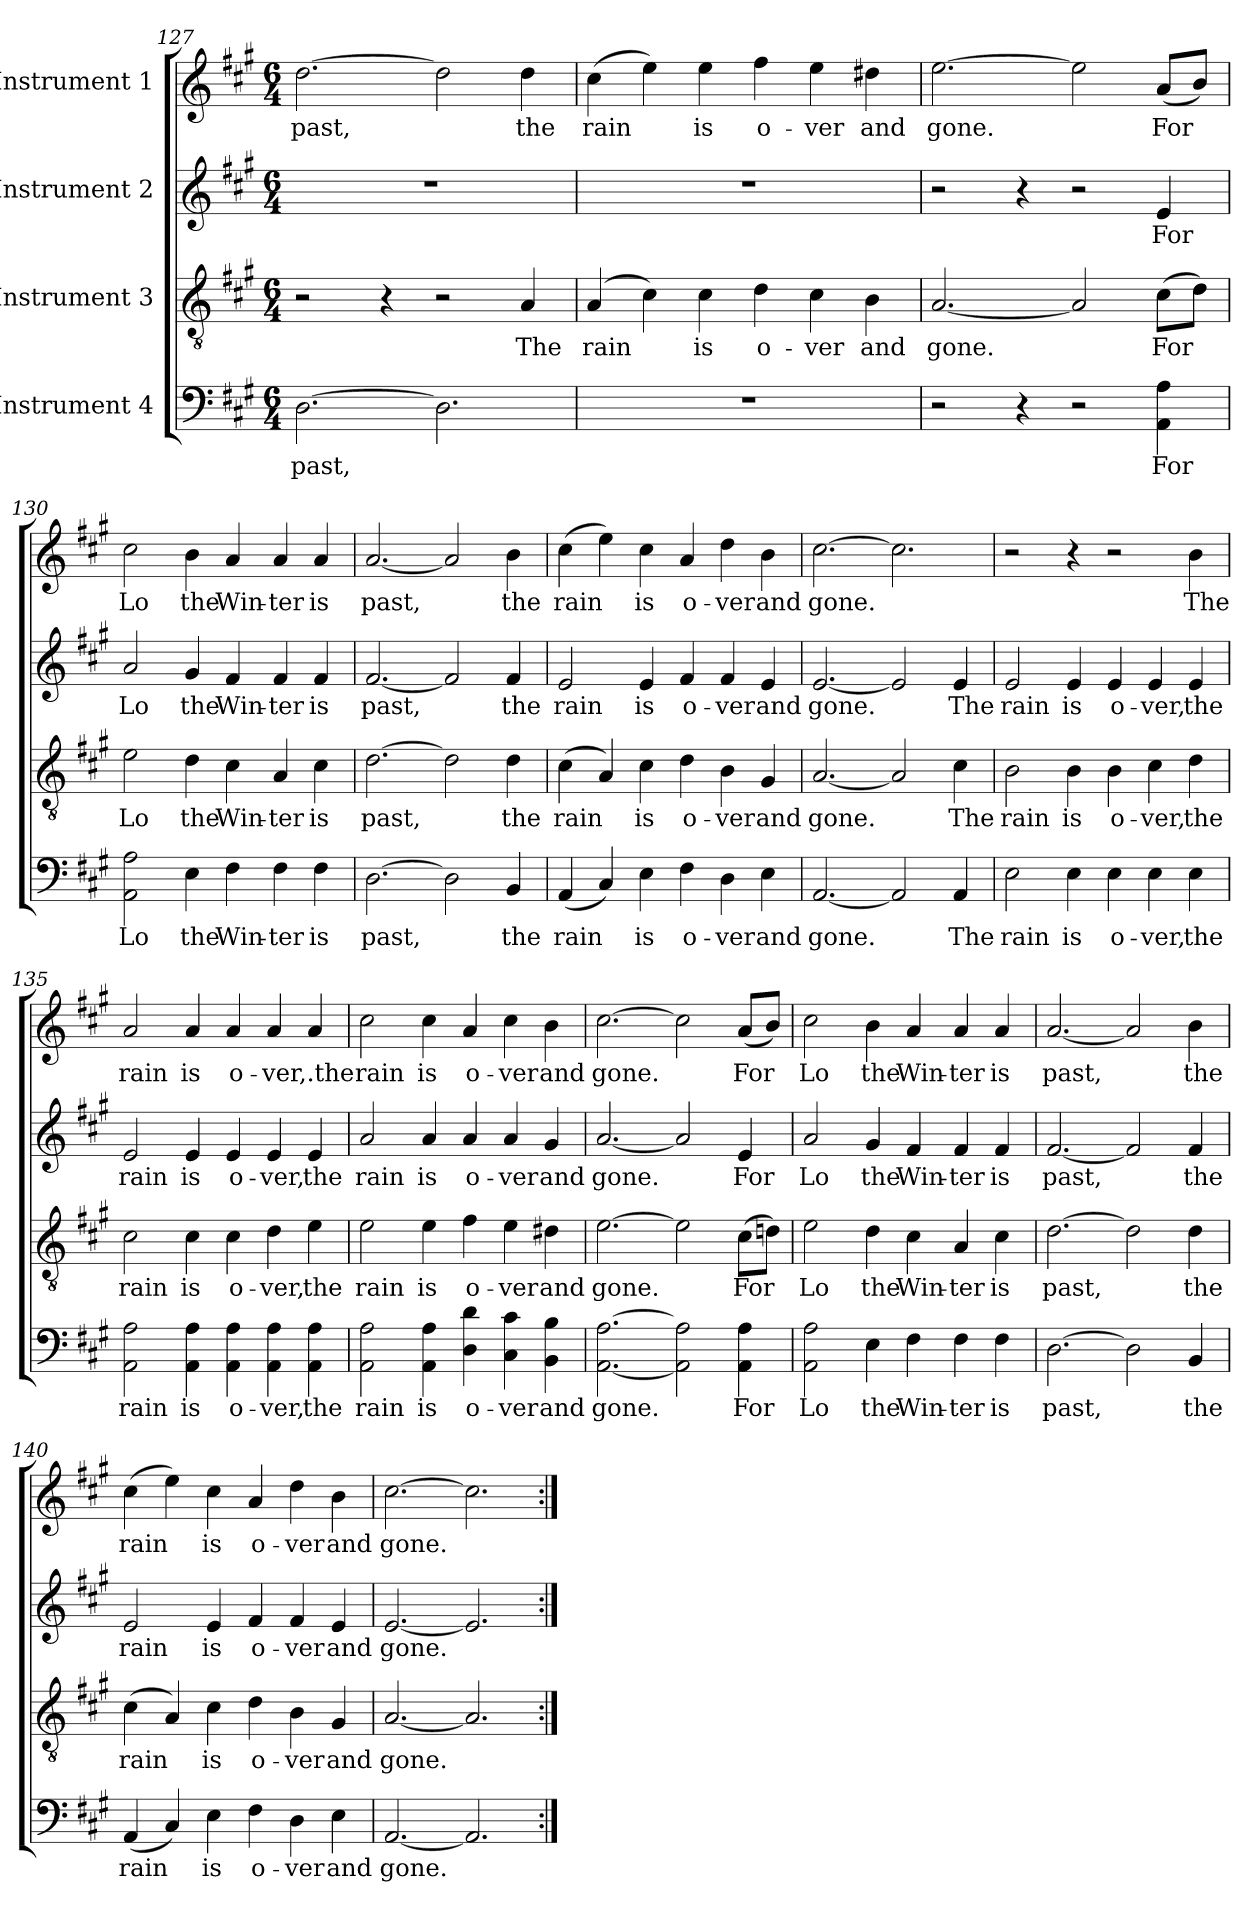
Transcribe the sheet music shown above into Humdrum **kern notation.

**kern	**text	**kern	**text	**kern	**text	**kern	**text
*part4	*part4	*part3	*part3	*part2	*part2	*part1	*part1
*staff4	*staff4	*staff3	*staff3	*staff2	*staff2	*staff1	*staff1
*I"Instrument 4	*	*I"Instrument 3	*	*I"Instrument 2	*	*I"Instrument 1	*
*clefF4	*	*clefGv2	*	*clefG2	*	*clefG2	*
*k[f#c#g#]	*	*k[f#c#g#]	*	*k[f#c#g#]	*	*k[f#c#g#]	*
*A:	*	*A:	*	*A:	*	*A:	*
*M6/4	*	*M6/4	*	*M6/4	*	*M6/4	*
=127	=127	=127	=127	=127	=127	=127	=127
!	!LO:LY:b	!	!	!LO:N:vis=1	!	!	!LO:LY:b
[>2.D\	past,	2r	.	1.r	.	[>2.dd\	past,
.	.	4r	.	.	.	.	.
2.D\]	.	2r	.	.	.	2dd\]	.
!	!	!	!LO:LY:b:cj	!	!	!	!LO:LY:b:cj
.	.	4A/	The	.	.	4dd\	the
=128	=128	=128	=128	=128	=128	=128	=128
!LO:N:vis=1	!	!	!LO:LY:b	!LO:N:vis=1	!	!	!LO:LY:b
1.r	.	(>4A/	rain	1.r	.	(>4cc#\	rain
.	.	4c#\)	.	.	.	4ee\)	.
!	!	!	!LO:LY:b:cj	!	!	!	!LO:LY:b:cj
.	.	4c#\	is	.	.	4ee\	is
!	!	!	!LO:LY:b	!	!	!	!LO:LY:b
.	.	4d\	o-	.	.	4ff#\	o-
!	!	!	!LO:LY:b:cj	!	!	!	!LO:LY:b:cj
.	.	4c#\	-ver	.	.	4ee\	-ver
!	!	!	!LO:LY:b:cj	!	!	!	!LO:LY:b:cj
.	.	4B\	and	.	.	4dd#X\	and
=129	=129	=129	=129	=129	=129	=129	=129
!	!	!	!LO:LY:b	!	!	!	!LO:LY:b
2r	.	[<2.A/	gone.	2r	.	[>2.ee\	gone.
4r	.	.	.	4r	.	.	.
2r	.	2A/]	.	2r	.	2ee\]	.
!	!LO:LY:b:cj	!	!LO:LY:b	!	!LO:LY:b:cj	!	!LO:LY:b
4A\ 4AA\	For	(>8c#\L	For	4e/	For	(<8a/L	For
.	.	8d\J)	.	.	.	8b/J)	.
=130	=130	=130	=130	=130	=130	=130	=130
!	!LO:LY:b:cj	!	!LO:LY:b:cj	!	!LO:LY:b:cj	!	!LO:LY:b:cj
2A\ 2AA\	Lo	2e\	Lo	2a/	Lo	2cc#\	Lo
!	!LO:LY:b:cj	!	!LO:LY:b:cj	!	!LO:LY:b:cj	!	!LO:LY:b:cj
4E\	the	4d\	the	4g#/	the	4b\	the
!	!LO:LY:b:cj	!	!LO:LY:b:cj	!	!LO:LY:b:cj	!	!LO:LY:b:cj
4F#\	Win-	4c#\	Win-	4f#/	Win-	4a/	Win-
!	!LO:LY:b:rj	!	!LO:LY:b:rj	!	!LO:LY:b:rj	!	!LO:LY:b:rj
4F#\	-ter	4A/	-ter	4f#/	-ter	4a/	-ter
!	!LO:LY:b:cj	!	!LO:LY:b:cj	!	!LO:LY:b:cj	!	!LO:LY:b:cj
4F#\	is	4c#\	is	4f#/	is	4a/	is
=131	=131	=131	=131	=131	=131	=131	=131
!	!LO:LY:b	!	!LO:LY:b	!	!LO:LY:b	!	!LO:LY:b
[>2.D\	past,	[>2.d\	past,	[<2.f#/	past,	[<2.a/	past,
2D\]	.	2d\]	.	2f#/]	.	2a/]	.
!	!LO:LY:b:cj	!	!LO:LY:b:cj	!	!LO:LY:b:cj	!	!LO:LY:b:cj
4BB/	the	4d\	the	4f#/	the	4b\	the
!!LO:LB:g=z
=132	=132	=132	=132	=132	=132	=132	=132
!	!LO:LY:b	!	!LO:LY:b	!	!LO:LY:b:cj	!	!LO:LY:b
(<4AA/	rain	(>4c#\	rain	2e/	rain	(>4cc#\	rain
4C#/)	.	4A/)	.	.	.	4ee\)	.
!	!LO:LY:b:cj	!	!LO:LY:b:cj	!	!LO:LY:b:cj	!	!LO:LY:b:cj
4E\	is	4c#\	is	4e/	is	4cc#\	is
!	!LO:LY:b:cj	!	!LO:LY:b:cj	!	!LO:LY:b:cj	!	!LO:LY:b:cj
4F#\	o-	4d\	o-	4f#/	o-	4a/	o-
!	!LO:LY:b:cj	!	!LO:LY:b:cj	!	!LO:LY:b:cj	!	!LO:LY:b:cj
4D\	-ver	4B\	-ver	4f#/	-ver	4dd\	-ver
!	!LO:LY:b:cj	!	!LO:LY:b:cj	!	!LO:LY:b:cj	!	!LO:LY:b:cj
4E\	and	4G#/	and	4e/	and	4b\	and
=133	=133	=133	=133	=133	=133	=133	=133
!	!LO:LY:b	!	!LO:LY:b	!	!LO:LY:b	!	!LO:LY:b
[<2.AA/	gone.	[<2.A/	gone.	[<2.e/	gone.	[>2.cc#\	gone.
2AA/]	.	2A/]	.	2e/]	.	2.cc#\]	.
!	!LO:LY:b:cj	!	!LO:LY:b:cj	!	!LO:LY:b:cj	!	!
4AA/	The	4c#\	The	4e/	The	.	.
=134	=134	=134	=134	=134	=134	=134	=134
!	!LO:LY:b:cj	!	!LO:LY:b:cj	!	!LO:LY:b:cj	!	!
2E\	rain	2B\	rain	2e/	rain	2r	.
!	!LO:LY:b:cj	!	!LO:LY:b:cj	!	!LO:LY:b:cj	!	!
4E\	is	4B\	is	4e/	is	4r	.
!	!LO:LY:b:cj	!	!LO:LY:b:cj	!	!LO:LY:b:cj	!	!
4E\	o-	4B\	o-	4e/	o-	2r	.
!	!LO:LY:b:cj	!	!LO:LY:b:cj	!	!LO:LY:b:cj	!	!
4E\	-ver,	4c#\	-ver,	4e/	-ver,	.	.
!	!LO:LY:b:cj	!	!LO:LY:b:cj	!	!LO:LY:b:cj	!	!LO:LY:b:cj
4E\	the	4d\	the	4e/	the	4b\	The
=135	=135	=135	=135	=135	=135	=135	=135
!	!LO:LY:b:cj	!	!LO:LY:b:cj	!	!LO:LY:b:cj	!	!LO:LY:b:cj
2A\ 2AA\	rain	2c#\	rain	2e/	rain	2a/	rain
!	!LO:LY:b:cj	!	!LO:LY:b:cj	!	!LO:LY:b:cj	!	!LO:LY:b:cj
4A\ 4AA\	is	4c#\	is	4e/	is	4a/	is
!	!LO:LY:b:cj	!	!LO:LY:b:cj	!	!LO:LY:b:cj	!	!LO:LY:b:cj
4A\ 4AA\	o-	4c#\	o-	4e/	o-	4a/	o-
!	!LO:LY:b:cj	!	!LO:LY:b:cj	!	!LO:LY:b:cj	!	!LO:LY:b
4A\ 4AA\	-ver,	4d\	-ver,	4e/	-ver,	4a/	-ver,.the
!	!LO:LY:b:cj	!	!LO:LY:b:cj	!	!LO:LY:b:cj	!	!
4A\ 4AA\	the	4e\	the	4e/	the	4a/	.
=136	=136	=136	=136	=136	=136	=136	=136
!	!LO:LY:b:cj	!	!LO:LY:b:cj	!	!LO:LY:b:cj	!	!LO:LY:b:cj
2A\ 2AA\	rain	2e\	rain	2a/	rain	2cc#\	rain
!	!LO:LY:b:cj	!	!LO:LY:b:cj	!	!LO:LY:b:cj	!	!LO:LY:b:cj
4A\ 4AA\	is	4e\	is	4a/	is	4cc#\	is
!	!LO:LY:b:cj	!	!LO:LY:b:cj	!	!LO:LY:b:cj	!	!LO:LY:b:cj
4d\ 4D\	o-	4f#\	o-	4a/	o-	4a/	o-
!	!LO:LY:b:cj	!	!LO:LY:b:cj	!	!LO:LY:b:cj	!	!LO:LY:b:cj
4c#\ 4C#\	-ver	4e\	-ver	4a/	-ver	4cc#\	-ver
!	!LO:LY:b:cj	!	!LO:LY:b:cj	!	!LO:LY:b:cj	!	!LO:LY:b:cj
4B\ 4BB\	and	4d#X\	and	4g#/	and	4b\	and
!!LO:LB:g=z
=137	=137	=137	=137	=137	=137	=137	=137
!	!LO:LY:b	!	!LO:LY:b	!	!LO:LY:b	!	!LO:LY:b
[>2.A\ [<2.AA\	gone.	[>2.e\	gone.	[<2.a/	gone.	[>2.cc#\	gone.
2A\] 2AA\]	.	2e\]	.	2a/]	.	2cc#\]	.
!	!LO:LY:b:cj	!	!LO:LY:b	!	!LO:LY:b:cj	!	!LO:LY:b
4A\ 4AA\	For	(>8c#\L	For	4e/	For	(<8a/L	For
.	.	8dn\J)	.	.	.	8b/J)	.
=138	=138	=138	=138	=138	=138	=138	=138
!	!LO:LY:b:cj	!	!LO:LY:b:cj	!	!LO:LY:b:cj	!	!LO:LY:b:cj
2A\ 2AA\	Lo	2e\	Lo	2a/	Lo	2cc#\	Lo
!	!LO:LY:b:cj	!	!LO:LY:b:cj	!	!LO:LY:b:cj	!	!LO:LY:b:cj
4E\	the	4d\	the	4g#/	the	4b\	the
!	!LO:LY:b	!	!LO:LY:b	!	!LO:LY:b	!	!LO:LY:b
4F#\	Win-	4c#\	Win-	4f#/	Win-	4a/	Win-
!	!LO:LY:b:rj	!	!LO:LY:b:rj	!	!LO:LY:b:rj	!	!LO:LY:b:rj
4F#\	-ter	4A/	-ter	4f#/	-ter	4a/	-ter
!	!LO:LY:b:cj	!	!LO:LY:b:cj	!	!LO:LY:b:cj	!	!LO:LY:b:cj
4F#\	is	4c#\	is	4f#/	is	4a/	is
=139	=139	=139	=139	=139	=139	=139	=139
!	!LO:LY:b	!	!LO:LY:b	!	!LO:LY:b	!	!LO:LY:b
[>2.D\	past,	[>2.d\	past,	[<2.f#/	past,	[<2.a/	past,
2D\]	.	2d\]	.	2f#/]	.	2a/]	.
!	!LO:LY:b:cj	!	!LO:LY:b:cj	!	!LO:LY:b:cj	!	!LO:LY:b:cj
4BB/	the	4d\	the	4f#/	the	4b\	the
=140	=140	=140	=140	=140	=140	=140	=140
!	!LO:LY:b	!	!LO:LY:b	!	!LO:LY:b:cj	!	!LO:LY:b
(<4AA/	rain	(>4c#\	rain	2e/	rain	(>4cc#\	rain
4C#/)	.	4A/)	.	.	.	4ee\)	.
!	!LO:LY:b:cj	!	!LO:LY:b:cj	!	!LO:LY:b:cj	!	!LO:LY:b:cj
4E\	is	4c#\	is	4e/	is	4cc#\	is
!	!LO:LY:b:cj	!	!LO:LY:b:cj	!	!LO:LY:b:cj	!	!LO:LY:b:cj
4F#\	o-	4d\	o-	4f#/	o-	4a/	o-
!	!LO:LY:b:cj	!	!LO:LY:b:cj	!	!LO:LY:b:cj	!	!LO:LY:b:cj
4D\	-ver	4B\	-ver	4f#/	-ver	4dd\	-ver
!	!LO:LY:b:cj	!	!LO:LY:b:cj	!	!LO:LY:b:cj	!	!LO:LY:b:cj
4E\	and	4G#/	and	4e/	and	4b\	and
=141	=141	=141	=141	=141	=141	=141	=141
!	!LO:LY:b	!	!LO:LY:b	!	!LO:LY:b	!	!LO:LY:b
[<2.AA/	gone.	[<2.A/	gone.	[<2.e/	gone.	[>2.cc#\	gone.
2.AA/]	.	2.A/]	.	2.e/]	.	2.cc#\]	.
=:|!	=:|!	=:|!	=:|!	=:|!	=:|!	=:|!	=:|!
*-	*-	*-	*-	*-	*-	*-	*-
